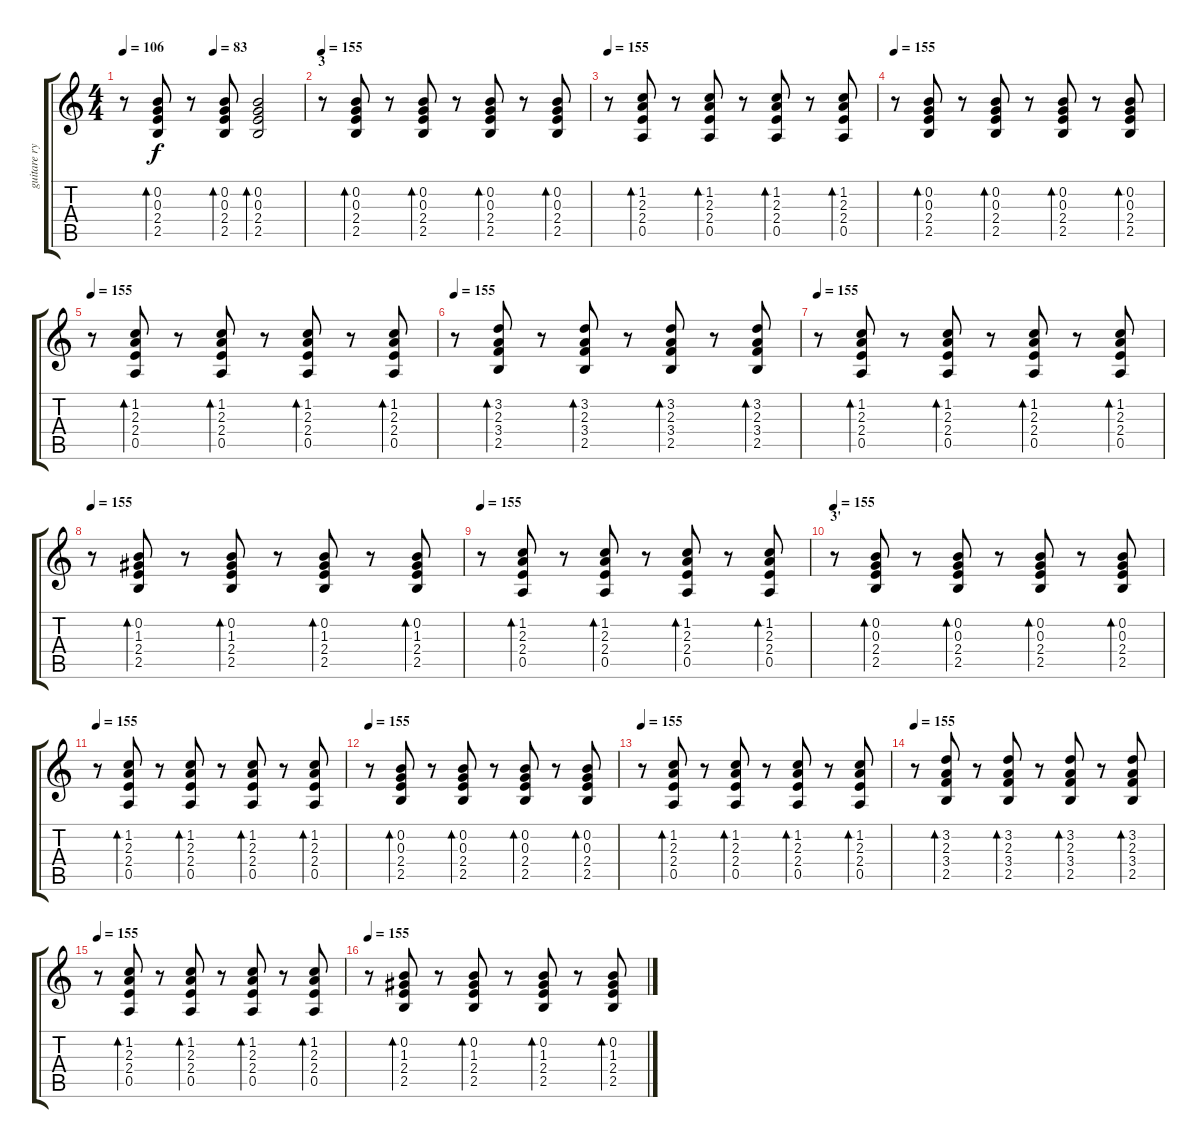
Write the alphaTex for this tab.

\track ("guitare rythmique" "guitare ry") {instrument acousticguitarsteel}
\staff {score tabs}
\tuning (E4 B3 G3 D3 A2 E2) {hide}
\ts (4 4)
\tempo 106
\tempo (83 0.5)
\clef g2
\ks c
r.8{dy f} (0.2 0.3 2.4 2.5).8{bd 60} r.8 (0.2 0.3 2.4 2.5).8{bd 60} (0.2 0.3 2.4 2.5).2{bd 60} |
\section ("" "3")
\tempo 155
r.8 (0.2 0.3 2.4 2.5).8{bd 60} r.8 (0.2 0.3 2.4 2.5).8{bd 60} r.8 (0.2 0.3 2.4 2.5).8{bd 60} r.8 (0.2 0.3 2.4 2.5).8{bd 60} |
\tempo 155
r.8 (1.2 2.3 2.4 0.5).8{bd 60} r.8 (1.2 2.3 2.4 0.5).8{bd 60} r.8 (1.2 2.3 2.4 0.5).8{bd 60} r.8 (1.2 2.3 2.4 0.5).8{bd 60} |
\tempo 155
r.8 (0.2 0.3 2.4 2.5).8{bd 60} r.8 (0.2 0.3 2.4 2.5).8{bd 60} r.8 (0.2 0.3 2.4 2.5).8{bd 60} r.8 (0.2 0.3 2.4 2.5).8{bd 60} |
\tempo 155
r.8 (1.2 2.3 2.4 0.5).8{bd 60} r.8 (1.2 2.3 2.4 0.5).8{bd 60} r.8 (1.2 2.3 2.4 0.5).8{bd 60} r.8 (1.2 2.3 2.4 0.5).8{bd 60} |
\tempo 155
r.8 (3.2 2.3 3.4 2.5).8{bd 60} r.8 (3.2 2.3 3.4 2.5).8{bd 60} r.8 (3.2 2.3 3.4 2.5).8{bd 60} r.8 (3.2 2.3 3.4 2.5).8{bd 60} |
\tempo 155
r.8 (1.2 2.3 2.4 0.5).8{bd 60} r.8 (1.2 2.3 2.4 0.5).8{bd 60} r.8 (1.2 2.3 2.4 0.5).8{bd 60} r.8 (1.2 2.3 2.4 0.5).8{bd 60} |
\tempo 155
r.8 (0.2 1.3 2.4 2.5).8{bd 60} r.8 (0.2 1.3 2.4 2.5).8{bd 60} r.8 (0.2 1.3 2.4 2.5).8{bd 60} r.8 (0.2 1.3 2.4 2.5).8{bd 60} |
\tempo 155
r.8 (1.2 2.3 2.4 0.5).8{bd 60} r.8 (1.2 2.3 2.4 0.5).8{bd 60} r.8 (1.2 2.3 2.4 0.5).8{bd 60} r.8 (1.2 2.3 2.4 0.5).8{bd 60} |
\section ("" "3'")
\tempo 155
r.8 (0.2 0.3 2.4 2.5).8{bd 60} r.8 (0.2 0.3 2.4 2.5).8{bd 60} r.8 (0.2 0.3 2.4 2.5).8{bd 60} r.8 (0.2 0.3 2.4 2.5).8{bd 60} |
\tempo 155
r.8 (1.2 2.3 2.4 0.5).8{bd 60} r.8 (1.2 2.3 2.4 0.5).8{bd 60} r.8 (1.2 2.3 2.4 0.5).8{bd 60} r.8 (1.2 2.3 2.4 0.5).8{bd 60} |
\tempo 155
r.8 (0.2 0.3 2.4 2.5).8{bd 60} r.8 (0.2 0.3 2.4 2.5).8{bd 60} r.8 (0.2 0.3 2.4 2.5).8{bd 60} r.8 (0.2 0.3 2.4 2.5).8{bd 60} |
\tempo 155
r.8 (1.2 2.3 2.4 0.5).8{bd 60} r.8 (1.2 2.3 2.4 0.5).8{bd 60} r.8 (1.2 2.3 2.4 0.5).8{bd 60} r.8 (1.2 2.3 2.4 0.5).8{bd 60} |
\tempo 155
r.8 (3.2 2.3 3.4 2.5).8{bd 60} r.8 (3.2 2.3 3.4 2.5).8{bd 60} r.8 (3.2 2.3 3.4 2.5).8{bd 60} r.8 (3.2 2.3 3.4 2.5).8{bd 60} |
\tempo 155
r.8 (1.2 2.3 2.4 0.5).8{bd 60} r.8 (1.2 2.3 2.4 0.5).8{bd 60} r.8 (1.2 2.3 2.4 0.5).8{bd 60} r.8 (1.2 2.3 2.4 0.5).8{bd 60} |
\tempo 155
r.8 (0.2 1.3 2.4 2.5).8{bd 60} r.8 (0.2 1.3 2.4 2.5).8{bd 60} r.8 (0.2 1.3 2.4 2.5).8{bd 60} r.8 (0.2 1.3 2.4 2.5).8{bd 60}
